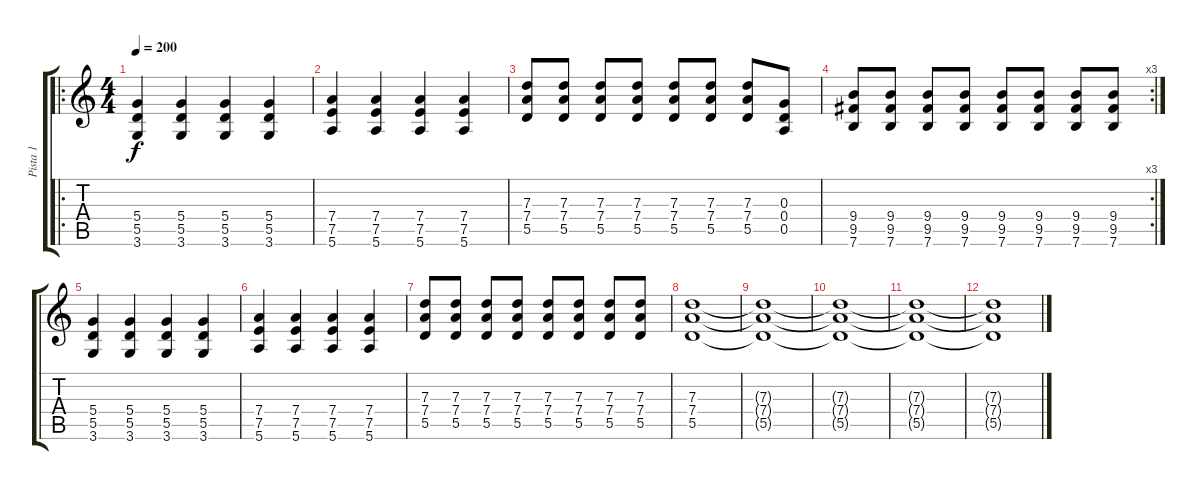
\track ("Pista 1" "Pista 1") {instrument distortionguitar}
\staff {score tabs}
\tuning (E4 B3 G3 D3 A2 E2) {hide}
\ro
\ts (4 4)
\tempo 200
\clef g2
\ks c
(5.4 5.5 3.6).4{dy f} (5.4 5.5 3.6).4 (5.4 5.5 3.6).4 (5.4 5.5 3.6).4 |
(7.4 7.5 5.6).4 (7.4 7.5 5.6).4 (7.4 7.5 5.6).4 (7.4 7.5 5.6).4 |
(7.3 7.4 5.5).8 (7.3 7.4 5.5).8 (7.3 7.4 5.5).8 (7.3 7.4 5.5).8 (7.3 7.4 5.5).8 (7.3 7.4 5.5).8 (7.3 7.4 5.5).8 (0.3 0.4 0.5).8 |
\rc 3
(9.4 9.5 7.6).8 (9.4 9.5 7.6).8 (9.4 9.5 7.6).8 (9.4 9.5 7.6).8 (9.4 9.5 7.6).8 (9.4 9.5 7.6).8 (9.4 9.5 7.6).8 (9.4 9.5 7.6).8 |
(5.4 5.5 3.6).4 (5.4 5.5 3.6).4 (5.4 5.5 3.6).4 (5.4 5.5 3.6).4 |
(7.4 7.5 5.6).4 (7.4 7.5 5.6).4 (7.4 7.5 5.6).4 (7.4 7.5 5.6).4 |
(7.3 7.4 5.5).8 (7.3 7.4 5.5).8 (7.3 7.4 5.5).8 (7.3 7.4 5.5).8 (7.3 7.4 5.5).8 (7.3 7.4 5.5).8 (7.3 7.4 5.5).8 (7.3 7.4 5.5).8 |
(7.3 7.4 5.5).1 |
(7.3{t} 7.4{t} 5.5{t}).1 |
(7.3{t} 7.4{t} 5.5{t}).1 |
(7.3{t} 7.4{t} 5.5{t}).1 |
(7.3{t} 7.4{t} 5.5{t}).1
